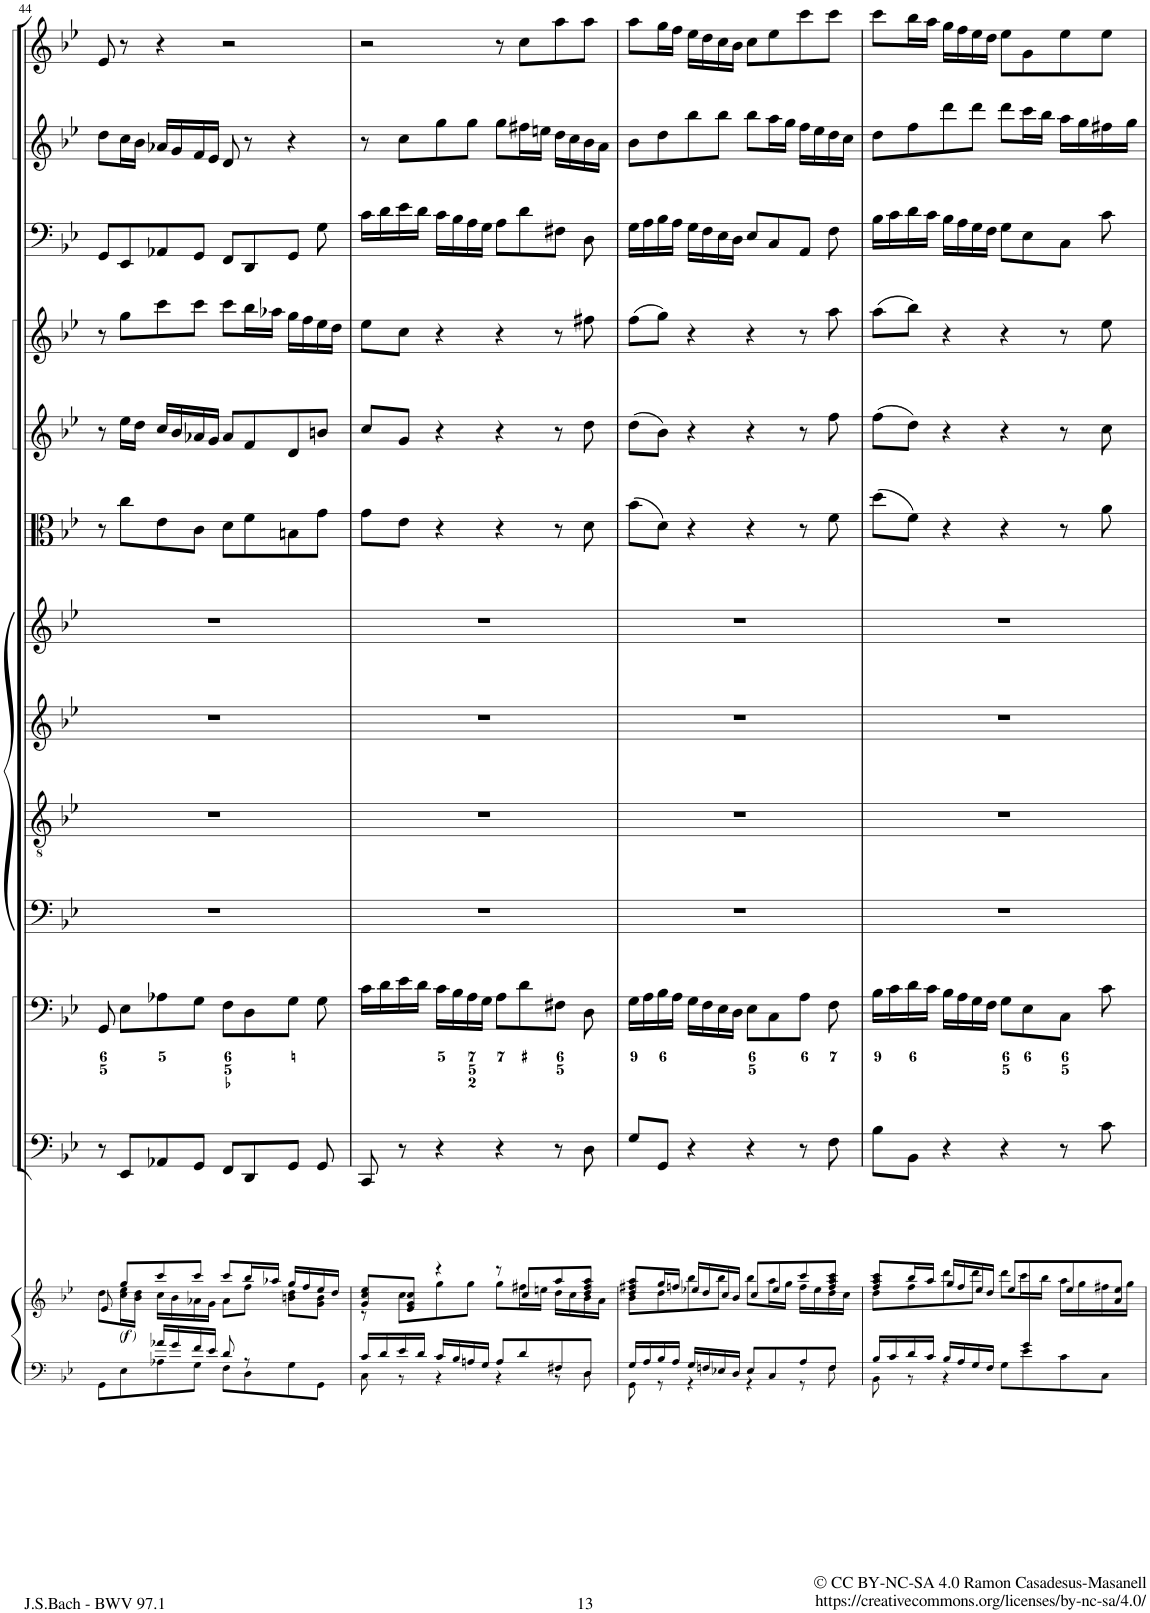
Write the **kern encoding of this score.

**kern	**kern	**kern	**kern	**kern	**kern	**kern	**kern	**kern	**kern	**kern	**kern	**kern	**kern
*part13	*part13	*part12	*part11	*part10	*part9	*part8	*part7	*part6	*part5	*part4	*part3	*part2	*part1
*staff14	*staff13	*staff12	*staff11	*staff10	*staff9	*staff8	*staff7	*staff6	*staff5	*staff4	*staff3	*staff2	*staff1
*I"Piano reduction	*	*I"Violoncello  e Violone	*I"Organo	*I"Basso	*I"Tenore	*I"Alto	*I"Soprano	*I"Viola	*I"Violino II	*I"Violino I	*I"Fagotti	*I"Oboe II	*I"Oboe I
*I'Pno	*	*	*	*	*	*	*	*	*	*	*	*I'Ob	*I'Ob
!!LO:PB:g=z
*clefF4	*clefG2	*clefF4	*clefF4	*clefF4	*clefGv2	*clefG2	*clefG2	*clefC3	*clefG2	*clefG2	*clefF4	*clefG2	*clefG2
*k[b-e-]	*k[b-e-]	*k[b-e-]	*k[b-e-]	*k[b-e-]	*k[b-e-]	*k[b-e-]	*k[b-e-]	*k[b-e-]	*k[b-e-]	*k[b-e-]	*k[b-e-]	*k[b-e-]	*k[b-e-]
*M4/4	*M4/4	*M4/4	*M4/4	*M4/4	*M4/4	*M4/4	*M4/4	*M4/4	*M4/4	*M4/4	*M4/4	*M4/4	*M4/4
*met(c)	*met(c)	*met(c)	*met(c)	*met(c)	*met(c)	*met(c)	*met(c)	*met(c)	*met(c)	*met(c)	*met(c)	*met(c)	*met(c)
=44	=44	=44	=44	=44	=44	=44	=44	=44	=44	=44	=44	=44	=44
*^	*^	*	*	*	*	*	*	*	*	*	*	*	*
4ryy	8GG\L	8e-/	8dd\L	8r	8GG/	1r	1r	1r	1r	8r	8r	8r	8GG/L	8dd\L	8e-/
!	!	!LO:TX:b:i:t=(	!	!	!	!	!	!	!	!	!	!	!	!	!
!	!	!LO:TX:b:i:t=)	!	!	!	!	!	!	!	!	!	!	!	!	!
.	8E-\	8gg/L	16cc\ 16ee-\L	8EE-/L	8E-\L	.	.	.	.	8cc\L	16ee-\LL	8gg\L	8EE-/	16cc\L	8r
.	.	.	16b-\ 16dd\JJ	.	.	.	.	.	.	.	16dd\JJ	.	.	16b-\JJ	.
16a-X/LL	8A-X\	8ccc/	16cc\LL	8AA-X/	8A-X\	.	.	.	.	8e-\	16cc/LL	8ccc\	8AA-X/	16a-X/LL	4r
16g/	.	.	16b-\	.	.	.	.	.	.	.	16b-/	.	.	16g/	.
16f/	8G\J	8ccc/J	16a-X\	8GG/J	8G\J	.	.	.	.	8c\J	16a-X/	8ccc\J	8GG/J	16f/	.
16e-/JJ	.	.	16g\JJ	.	.	.	.	.	.	.	16g/JJ	.	.	16e-/JJ	.
8d/	8F\L	8ccc/L	8a-\L	8FF/L	8F\L	.	.	.	.	8d\L	8a-/L	8ccc\L	8FF/L	8d/	2r
8r	8D\	16bb-/L	8ff\J	8DD/	8D\	.	.	.	.	8f\	8f/	16bb-\L	8DD/	8r	.
.	.	16aa-X/JJ	.	.	.	.	.	.	.	.	.	16aa-X\JJ	.	.	.
4ryy	8G\	16gg/LL	8bn\ 8dd\L	8GG/J	8G\J	.	.	.	.	8Bn\	8d/	16gg\LL	8GG/J	4r	.
.	.	16ff/	.	.	.	.	.	.	.	.	.	16ff\	.	.	.
.	8GG\J	16ee-/	8g\ 8b\J	8GG/	8G\	.	.	.	.	8g\J	8bn/J	16ee-\	8G\	.	.
.	.	16dd/JJ	.	.	.	.	.	.	.	.	.	16dd\JJ	.	.	.
=45	=45	=45	=45	=45	=45	=45	=45	=45	=45	=45	=45	=45	=45	=45	=45
16c/LL	8C\	8g/ 8cc/ 8ee-/L	8r	8CC/	16c\LL	1r	1r	1r	1r	8g\L	8cc/L	8ee-\L	16c\LL	8r	2r
16d/	.	.	.	.	16d\	.	.	.	.	.	.	.	16d\	.	.
16e-/	8r	8e-/ 8g/ 8cc/J	8cc\L	8r	16e-\	.	.	.	.	8e-\J	8g/J	8cc\J	16e-\	8cc\L	.
16d/JJ	.	.	.	.	16d\JJ	.	.	.	.	.	.	.	16d\JJ	.	.
16c/LL	4r	4r	8gg\	4r	16c\LL	.	.	.	.	4r	4r	4r	16c\LL	8gg\	.
16B-/	.	.	.	.	16B-\	.	.	.	.	.	.	.	16B-\	.	.
16An/	.	.	8gg\J	.	16A\	.	.	.	.	.	.	.	16A\	8gg\J	.
16G/JJ	.	.	.	.	16G\JJ	.	.	.	.	.	.	.	16G\JJ	.	.
8A/L	4r	8r	8gg\L	4r	8A\L	.	.	.	.	4r	4r	4r	8A\L	8gg\L	8r
8d/	.	8cc/L	16ff#X\L	.	8d\	.	.	.	.	.	.	.	8d\	16ff#X\L	8cc\L
.	.	.	16een\JJ	.	.	.	.	.	.	.	.	.	.	16een\JJ	.
8F#X/	8r	8aa/	16dd\LL	8r	8F#X\J	.	.	.	.	8r	8r	8r	8F#X\J	16dd\LL	8aa\
.	.	.	16cc\	.	.	.	.	.	.	.	.	.	.	16cc\	.
8D/J	8D\	8dd/ 8ff#/ 8aa/J	16b-\	8D\	8D\	.	.	.	.	8d\	8dd\	8ff#X\	8D\	16b-\	8aa\J
.	.	.	16a\JJ	.	.	.	.	.	.	.	.	.	.	16a\JJ	.
=46	=46	=46	=46	=46	=46	=46	=46	=46	=46	=46	=46	=46	=46	=46	=46
16G/LL	8GG\	8dd/ 8ff#X/ 8aa/L	8b-\L	8G/L	16G\LL	1r	1r	1r	1r	(8b-\L	(8dd\L	(8ff\L	16G\LL	8b-\L	8aa\L
16A/	.	.	.	.	16A\	.	.	.	.	.	.	.	16A\	.	.
16B-/	8r	16gg/L	8dd\	8GG/J	16B-\	.	.	.	.	8d\J)	8b-\J)	8gg\J)	16B-\	8dd\	16gg\L
16A/JJ	.	16ffn/JJ	.	.	16A\JJ	.	.	.	.	.	.	.	16A\JJ	.	16ff\JJ
16G/LL	4r	16ee-X/LL	8bb-\	4r	16G\LL	.	.	.	.	4r	4r	4r	16G\LL	8bb-\	16ee-\LL
16Fn/	.	16dd/	.	.	16F\	.	.	.	.	.	.	.	16F\	.	16dd\
16E-X/	.	16cc/	8bb-\J	.	16E-\	.	.	.	.	.	.	.	16E-\	8bb-\J	16cc\
16D/JJ	.	16b-/JJ	.	.	16D\JJ	.	.	.	.	.	.	.	16D\JJ	.	16b-\JJ
8E-/L	4r	8cc/L	8bb-\L	4r	8E-\L	.	.	.	.	4r	4r	4r	8E-/L	8bb-\L	8cc\L
8C/	.	8ee-/	16aa\L	.	8C\	.	.	.	.	.	.	.	8C/	16aa\L	8ee-\
.	.	.	16gg\JJ	.	.	.	.	.	.	.	.	.	.	16gg\JJ	.
8A/	8r	8ccc/	16ff\LL	8r	8A\J	.	.	.	.	8r	8r	8r	8AA/J	16ff\LL	8ccc\
.	.	.	16ee-\	.	.	.	.	.	.	.	.	.	.	16ee-\	.
8F/J	8F\	8ff/ 8aa/ 8ccc/J	16dd\	8F\	8F\	.	.	.	.	8f\	8ff\	8aa\	8F\	16dd\	8ccc\J
.	.	.	16cc\JJ	.	.	.	.	.	.	.	.	.	.	16cc\JJ	.
=47	=47	=47	=47	=47	=47	=47	=47	=47	=47	=47	=47	=47	=47	=47	=47
*	*^	*	*	*	*	*	*	*	*	*	*	*	*	*	*
8ryy	16B-/LL	8BB-\	8ff/ 8aa/ 8ccc/L	8dd\L	8B-\L	16B-\LL	1r	1r	1r	1r	(8dd\L	(8ff\L	(8aa\L	16B-\LL	8dd\L	8ccc\L
.	16c/	.	.	.	.	16c\	.	.	.	.	.	.	.	16c\	.	.
.	16d/	8r	16bb-/L	8ff\	8BB-\J	16d\	.	.	.	.	8f\J)	8dd\J)	8bb-\J)	16d\	8ff\	16bb-\L
.	16c/JJ	.	16aa/JJ	.	.	16c\JJ	.	.	.	.	.	.	.	16c\JJ	.	16aa\JJ
.	16B-/LL	4r	16gg/LL	8ddd\	4r	16B-\LL	.	.	.	.	4r	4r	4r	16B-\LL	8ddd\	16gg\LL
.	16A/	.	16ff/	.	.	16A\	.	.	.	.	.	.	.	16A\	.	16ff\
.	16G/	.	16ee-/	8ddd\J	.	16G\	.	.	.	.	.	.	.	16G\	8ddd\J	16ee-\
.	16F/JJ	.	16dd/JJ	.	.	16F\JJ	.	.	.	.	.	.	.	16F\JJ	.	16dd\JJ
.	4ryy	8G\L	8ee-/L	8ddd\L	4r	8G\L	.	.	.	.	4r	4r	4r	8G\L	8ddd\L	8ee-\L
8g/	.	8e-\	8ryy	16ccc\L	.	8E-\	.	.	.	.	.	.	.	8E-\	16ccc\L	8g\
.	.	.	.	16bb-\JJ	.	.	.	.	.	.	.	.	.	.	16bb-\JJ	.
4ryy	4ryy	8c\	8ee-/	16aa\LL	8r	8C\J	.	.	.	.	8r	8r	8r	8C\J	16aa\LL	8ee-\
.	.	.	.	16gg\	.	.	.	.	.	.	.	.	.	.	16gg\	.
.	.	8C\J	8a/ 8ee-/J	16ff#X\	8c\	8c\	.	.	.	.	8a\	8cc\	8ee-\	8c\	16ff#X\	8ee-\J
.	.	.	.	16gg\JJ	.	.	.	.	.	.	.	.	.	.	16gg\JJ	.
*v	*v	*v	*	*	*	*	*	*	*	*	*	*	*	*	*	*
*	*v	*v	*	*	*	*	*	*	*	*	*	*	*	*
=	=	=	=	=	=	=	=	=	=	=	=	=	=
*-	*-	*-	*-	*-	*-	*-	*-	*-	*-	*-	*-	*-	*-
